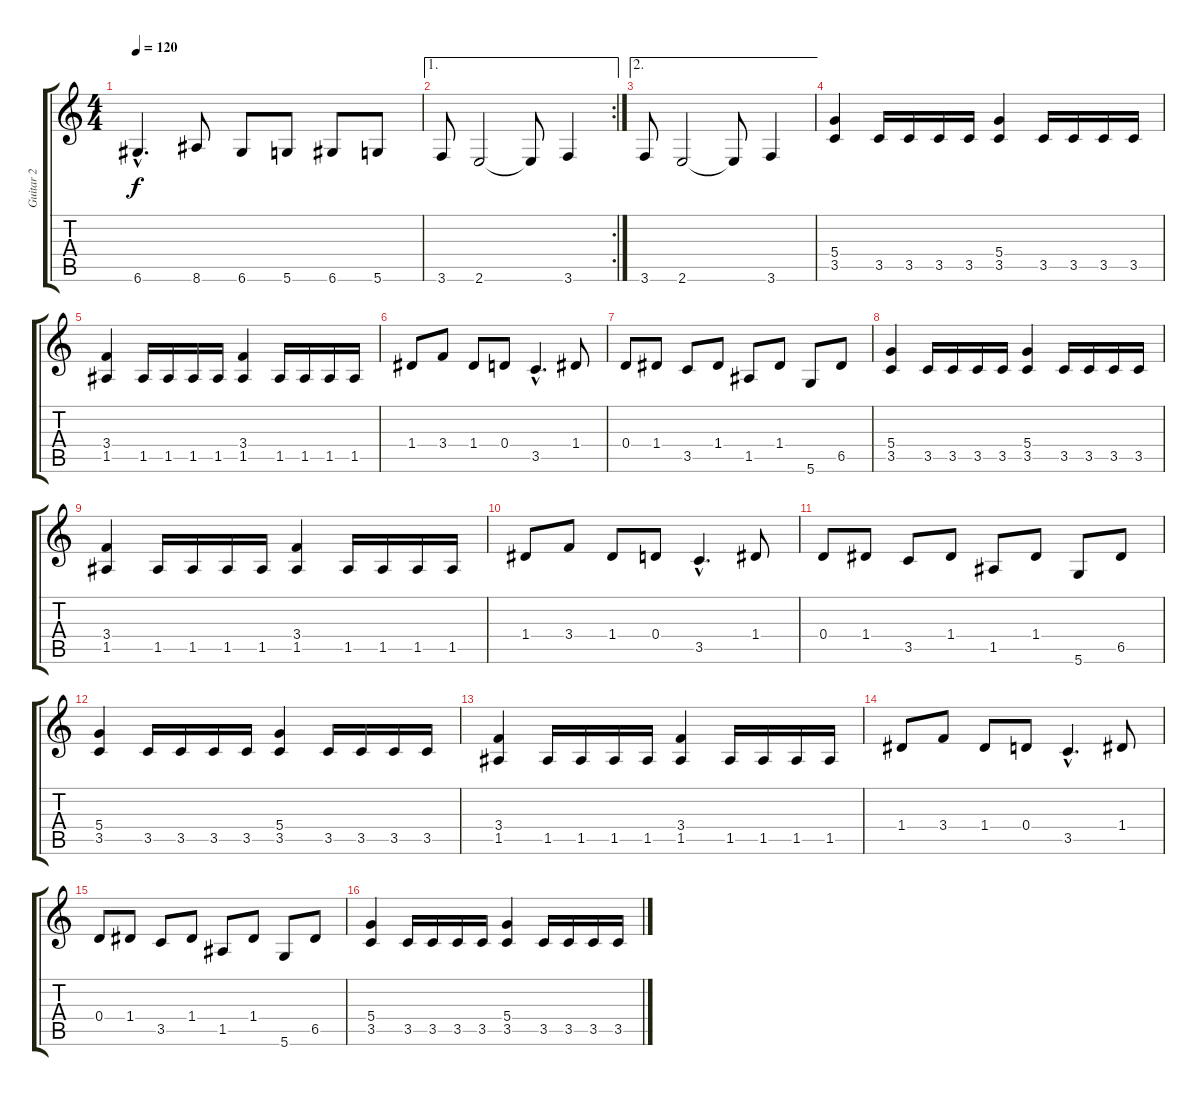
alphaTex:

\track ("Guitar 2" "Guitar 2") {instrument distortionguitar}
\staff {score tabs}
\tuning (E4 B3 G3 D3 A2 D2) {hide}
\ts (4 4)
\tempo 120
\clef g2
\ks c
6.6{hac}.4{d dy f} 8.6.8 6.6.8 5.6.8 6.6.8 5.6.8 |
\ae 1
\rc 2
3.6.8 2.6.2 2.6{t}.8 3.6.4 |
\ae 2
3.6.8 2.6.2 2.6{t}.8 3.6.4 |
(5.4 3.5).4 3.5.16 3.5.16 3.5.16 3.5.16 (5.4 3.5).4 3.5.16 3.5.16 3.5.16 3.5.16 |
(3.4 1.5).4 1.5.16 1.5.16 1.5.16 1.5.16 (3.4 1.5).4 1.5.16 1.5.16 1.5.16 1.5.16 |
1.4.8 3.4.8 1.4.8 0.4.8 3.5{hac}.4{d} 1.4.8 |
0.4.8 1.4.8 3.5.8 1.4.8 1.5.8 1.4.8 5.6.8 6.5.8 |
(5.4 3.5).4 3.5.16 3.5.16 3.5.16 3.5.16 (5.4 3.5).4 3.5.16 3.5.16 3.5.16 3.5.16 |
(3.4 1.5).4 1.5.16 1.5.16 1.5.16 1.5.16 (3.4 1.5).4 1.5.16 1.5.16 1.5.16 1.5.16 |
1.4.8 3.4.8 1.4.8 0.4.8 3.5{hac}.4{d} 1.4.8 |
0.4.8 1.4.8 3.5.8 1.4.8 1.5.8 1.4.8 5.6.8 6.5.8 |
(5.4 3.5).4 3.5.16 3.5.16 3.5.16 3.5.16 (5.4 3.5).4 3.5.16 3.5.16 3.5.16 3.5.16 |
(3.4 1.5).4 1.5.16 1.5.16 1.5.16 1.5.16 (3.4 1.5).4 1.5.16 1.5.16 1.5.16 1.5.16 |
1.4.8 3.4.8 1.4.8 0.4.8 3.5{hac}.4{d} 1.4.8 |
0.4.8 1.4.8 3.5.8 1.4.8 1.5.8 1.4.8 5.6.8 6.5.8 |
(5.4 3.5).4 3.5.16 3.5.16 3.5.16 3.5.16 (5.4 3.5).4 3.5.16 3.5.16 3.5.16 3.5.16
